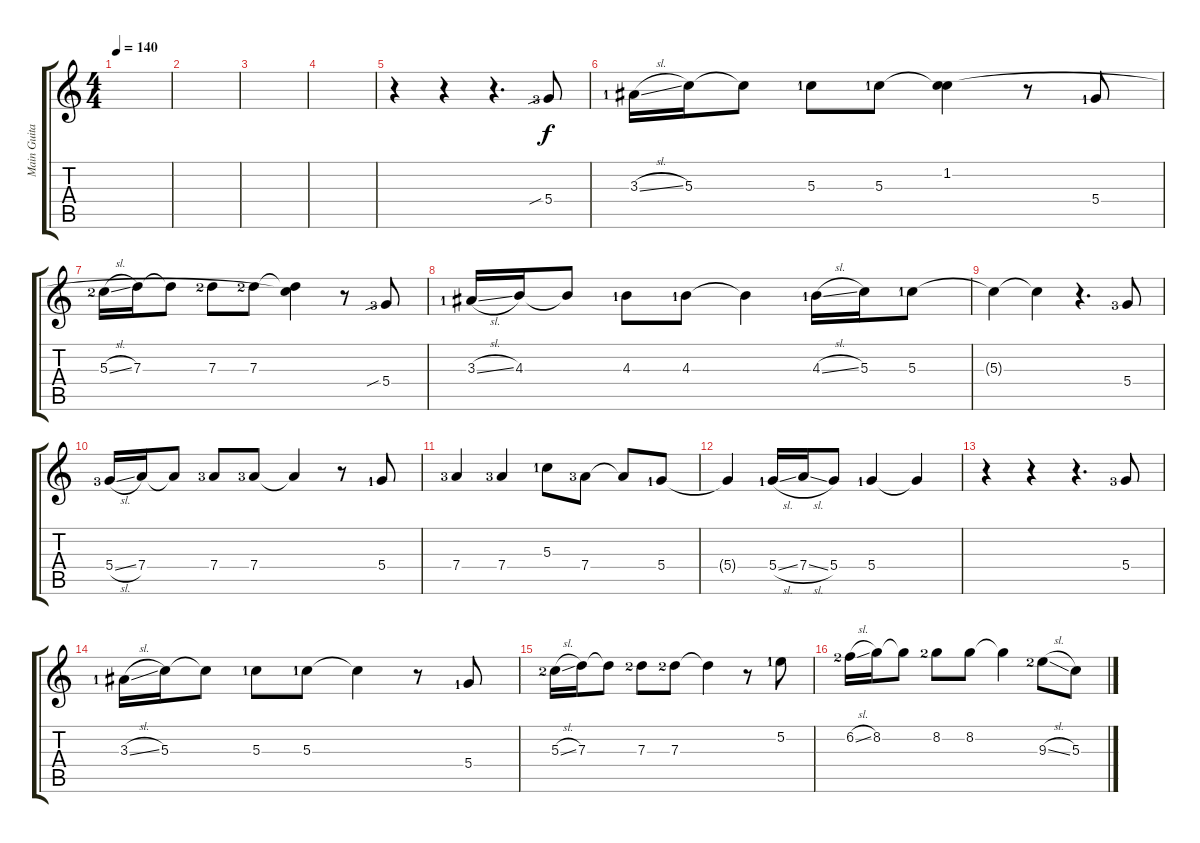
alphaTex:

\track ("Main Guitar" "Main Guita") {instrument overdrivenguitar}
\staff {score tabs}
\tuning (E4 B3 G3 D3 A2 E2) {hide}
\ts (4 4)
\tempo 140
\clef g2
\ks c
|
|
|
|
r.4 r.4{txt ""} r.4{d} 5.4{sib lf 4}.8 |
3.3{sl lf 2}.16 5.3.16 5.3{t}.8 5.3{lf 2}.8 5.3{lf 2}.8 (1.2 5.3{t}).4 r.8 5.4{lf 2}.8 |
5.3{sl lf 3}.16 7.3.16 7.3{t}.8 7.3{lf 3}.8 7.3{lf 3}.8 (1.2{t} 7.3{t}).4 r.8 5.4{sib lf 4}.8 |
3.3{sl lf 2}.16 4.3.16 4.3{t}.8 4.3{lf 2}.8 4.3{lf 2}.8 4.3{t}.4 4.3{sl lf 2}.16 5.3.16 5.3{lf 2}.8 |
5.3{t}.4 5.3{t}.4 r.4{d} 5.4{lf 4}.8 |
5.4{sl lf 4}.16 7.4.16 7.4{t}.8 7.4{lf 4}.8 7.4{lf 4}.8 7.4{t}.4 r.8 5.4{lf 2}.8 |
7.4{lf 4}.4 7.4{lf 4}.4 5.3{lf 2}.8 7.4{lf 4}.8 7.4{t}.8 5.4{lf 2}.8 |
5.4{t}.4 5.4{sl lf 2}.16 7.4{sl}.16 5.4.8 5.4{lf 2}.4 5.4{t}.4 |
r.4 r.4 r.4{d} 5.4{lf 4}.8 |
3.3{sl lf 2}.16 5.3.16 5.3{t}.8 5.3{lf 2}.8 5.3{lf 2}.8 5.3{t}.4 r.8 5.4{lf 2}.8 |
5.3{sl lf 3}.16 7.3.16 7.3{t}.8 7.3{lf 3}.8 7.3{lf 3}.8 7.3{t}.4 r.8 5.2{lf 2}.8 |
6.2{sl lf 3}.16 8.2.16 8.2{t}.8 8.2{lf 3}.8 8.2.8 8.2{t}.4 9.3{sl lf 3}.8 5.3.8
